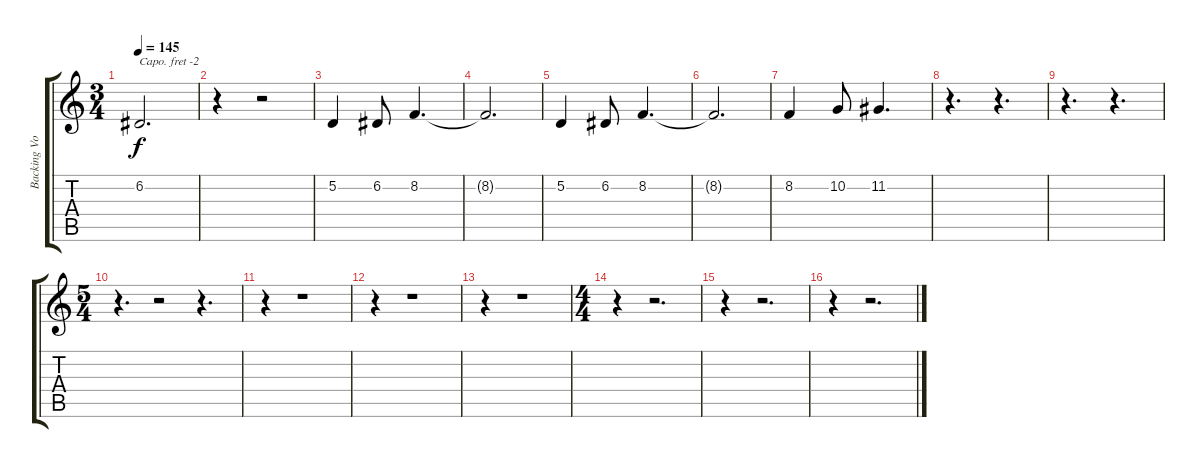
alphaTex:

\track ("Backing Vocals" "Backing Vo") {instrument cello}
\staff {score tabs}
\capo -2
\tuning (E4 B3 G3 D3 A2 D2) {hide}
\ts (3 4)
\tempo 145
\clef g2
\ks c
6.2{t}.2{d dy f} |
r.4 r.2 |
5.2.4 6.2.8 8.2.4{d} |
8.2{t}.2{d} |
5.2.4 6.2.8 8.2.4{d} |
8.2{t}.2{d} |
8.2.4 10.2.8 11.2.4{d} |
r.4{d} r.4{d} |
r.4{d} r.4{d} |
\ts (5 4)
r.4{d} r.2 r.4{d} |
r.4 r.1 |
r.4 r.1 |
r.4 r.1 |
\ts (4 4)
r.4 r.2{d} |
r.4 r.2{d} |
r.4 r.2{d}
